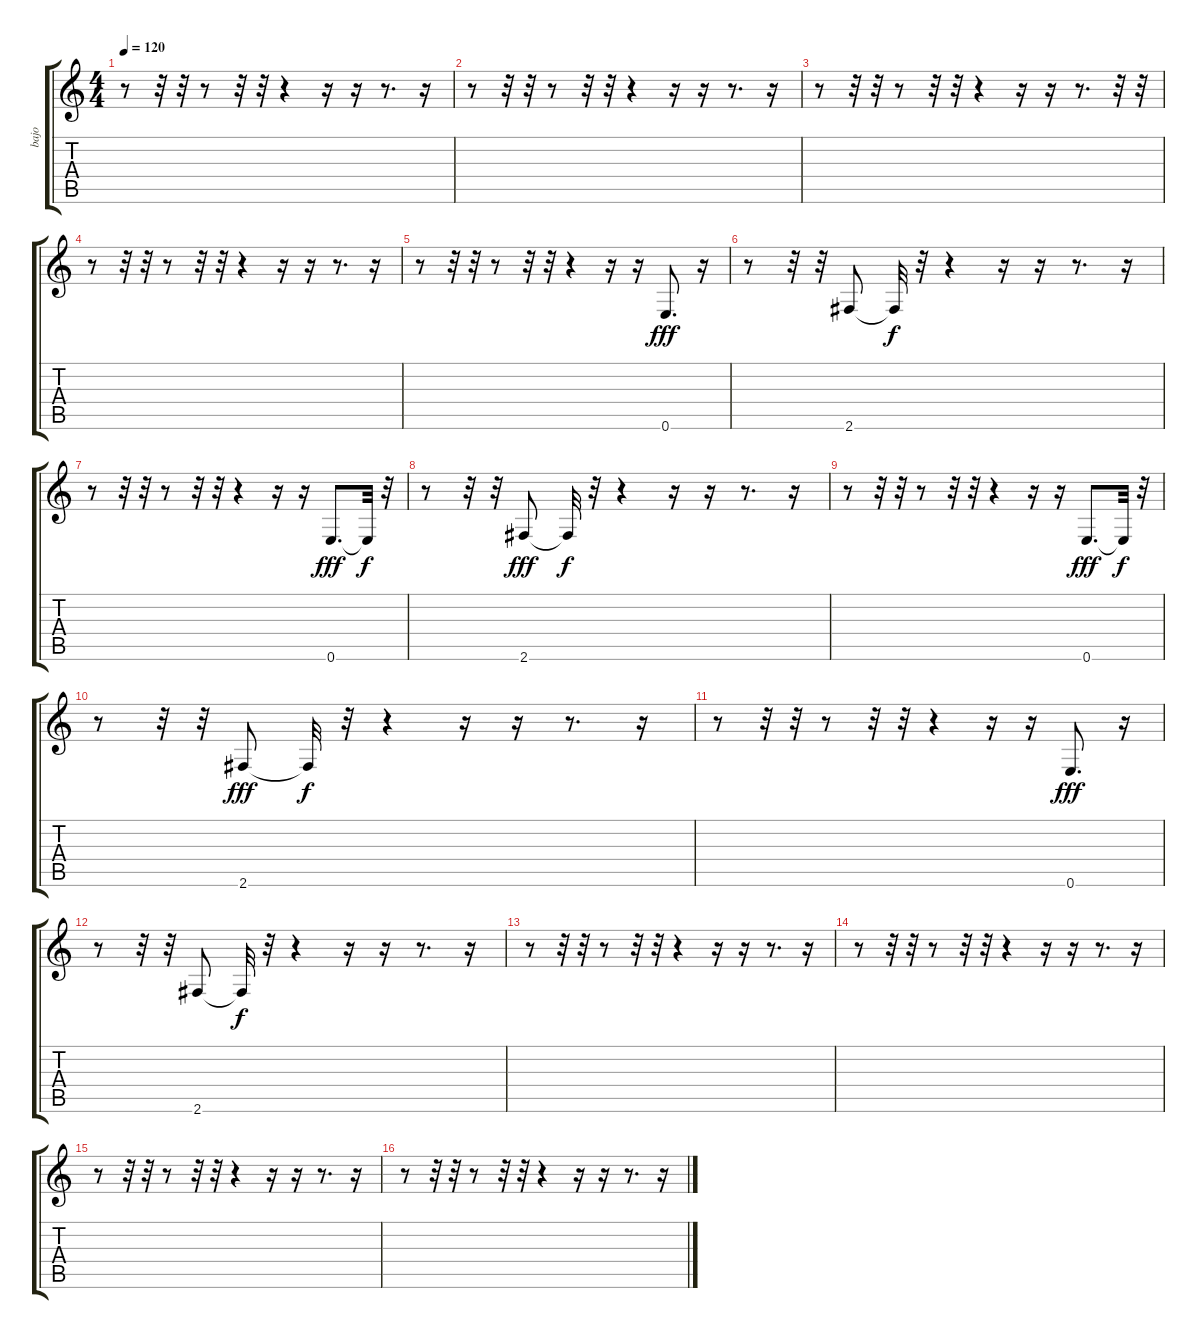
\track ("bajo" "bajo") {instrument electricbassfinger}
\staff {score tabs}
\tuning (E4 B3 G3 D3 A2 E2) {hide}
\ts (4 4)
\tempo 120
\clef g2
\ks c
r.8{dy f} r.32 r.32 r.8 r.32 r.32 r.4 r.16 r.16 r.8{d} r.16 |
r.8 r.32 r.32 r.8 r.32 r.32 r.4 r.16 r.16 r.8{d} r.16 |
r.8 r.32 r.32 r.8 r.32 r.32 r.4 r.16 r.16 r.8{d} r.32 r.32 |
r.8 r.32 r.32 r.8 r.32 r.32 r.4 r.16 r.16 r.8{d} r.16 |
r.8 r.32 r.32 r.8 r.32 r.32 r.4 r.16 r.16 0.6.8{d dy fff} r.16 |
r.8 r.32 r.32 2.6.8 2.6{t}.32{dy f} r.32 r.4 r.16 r.16 r.8{d} r.16 |
r.8 r.32 r.32 r.8 r.32 r.32 r.4 r.16 r.16 0.6.8{d dy fff} 0.6{t}.32{dy f} r.32 |
r.8 r.32 r.32 2.6.8{dy fff} 2.6{t}.32{dy f} r.32 r.4 r.16 r.16 r.8{d} r.16 |
r.8 r.32 r.32 r.8 r.32 r.32 r.4 r.16 r.16 0.6.8{d dy fff} 0.6{t}.32{dy f} r.32 |
r.8 r.32 r.32 2.6.8{dy fff} 2.6{t}.32{dy f} r.32 r.4 r.16 r.16 r.8{d} r.16 |
r.8 r.32 r.32 r.8 r.32 r.32 r.4 r.16 r.16 0.6.8{d dy fff} r.16 |
r.8 r.32 r.32 2.6.8 2.6{t}.32{dy f} r.32 r.4 r.16 r.16 r.8{d} r.16 |
r.8 r.32 r.32 r.8 r.32 r.32 r.4 r.16 r.16 r.8{d} r.16 |
r.8 r.32 r.32 r.8 r.32 r.32 r.4 r.16 r.16 r.8{d} r.16 |
r.8 r.32 r.32 r.8 r.32 r.32 r.4 r.16 r.16 r.8{d} r.16 |
r.8 r.32 r.32 r.8 r.32 r.32 r.4 r.16 r.16 r.8{d} r.16
